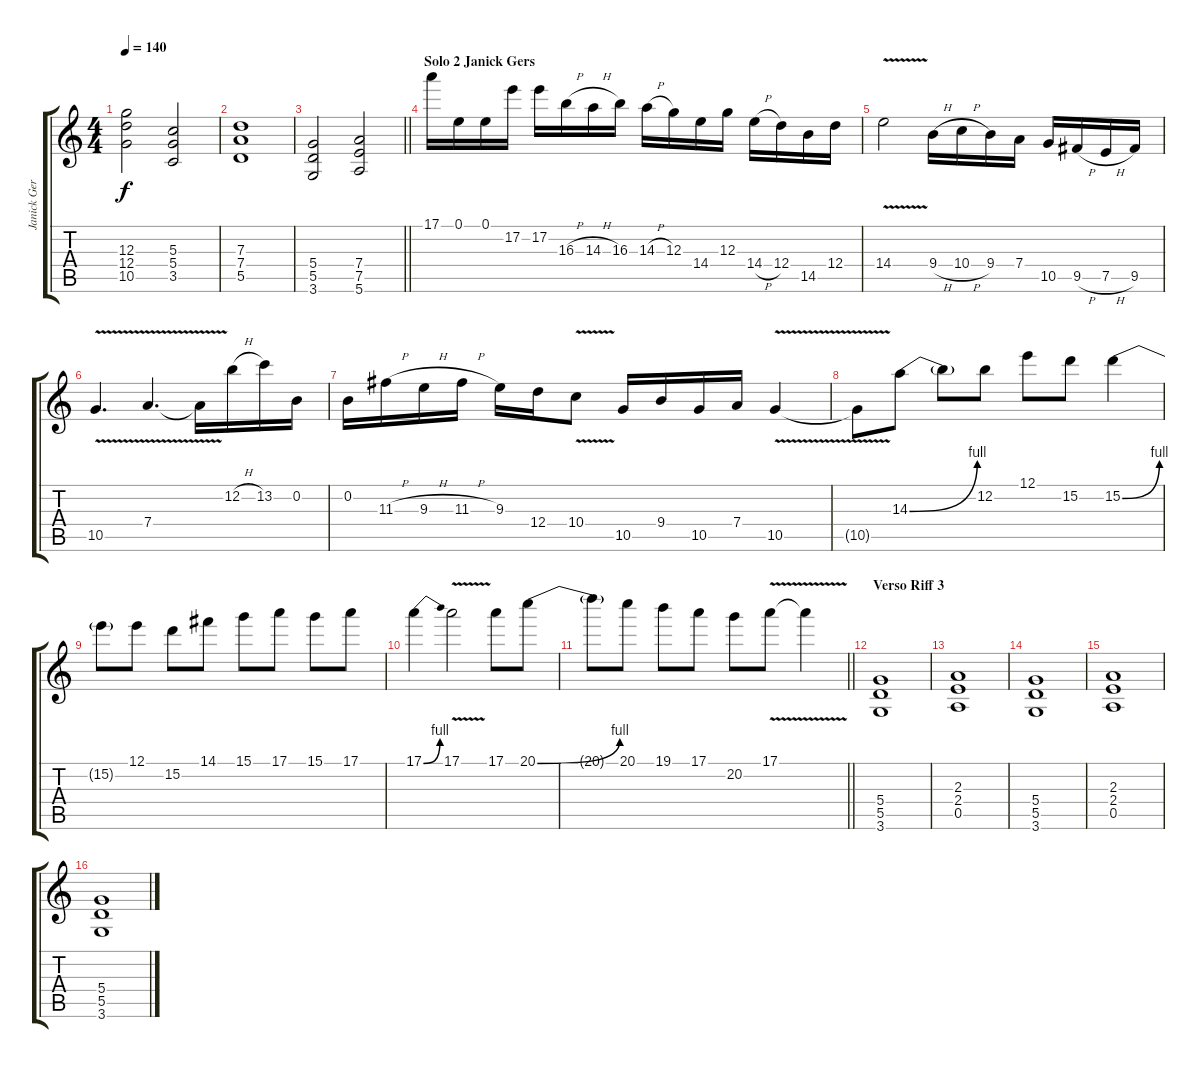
\track ("Janick Gers" "Janick Ger") {instrument distortionguitar}
\staff {score tabs}
\tuning (E4 B3 G3 D3 A2 E2) {hide}
\ts (4 4)
\tempo 140
\clef g2
\ks c
(12.3 12.4 10.5).2{dy f} (5.3 5.4 3.5).2 |
(7.3 7.4 5.5).1 |
\barLineRight lightlight
(5.4 5.5 3.6).2 (7.4 7.5 5.6).2 |
\section ("" "Solo 2 Janick Gers")
17.1.16{volume 16} 0.1.16 0.1.16 17.2.16 17.2.16 16.3{h}.16 14.3{h}.16 16.3.16 14.3{h}.16 12.3.16 14.4.16 12.3.16 14.4{h}.16 12.4.16 14.5.16 12.4.16 |
14.4{v}.2 9.4{h}.16 10.4{h}.16 9.4.16 7.4.16 10.5.16 9.5{h}.16 7.5{h}.16 9.5.16 |
10.5{v}.4{d} 7.4{v}.4{d} 7.4{t}.16 12.2{h}.16 13.2.16 0.2.16 |
0.2.16 11.3{h}.16 9.3{h}.16 11.3{h}.16 9.3.16 12.4.16 10.4{v}.8 10.5.16 9.4.16 10.5.16 7.4.16 10.5{v}.4 |
10.5{t}.8 14.3{be (bend 0 0 60 4)}.8 14.3{t}.8 12.2.8 12.1.8 15.2.8 15.2{be (bend 0 0 60 4)}.4 |
15.2{t}.8 12.1.8 15.2.8 14.1.8 15.1.8 17.1.8 15.1.8 17.1.8 |
17.1{be (bend 0 0 60 4)}.4 17.1{v}.2 17.1.8 20.1{be (bend 0 0 60 4)}.8 |
\barLineRight lightlight
20.1{t}.8 20.1.8 19.1.8 17.1.8 20.2.8 17.1{v}.8 17.1{t}.4 |
\section ("" "Verso Riff 3")
(5.4 5.5 3.6).1{volume 11} |
(2.3 2.4 0.5).1 |
(5.4 5.5 3.6).1 |
(2.3 2.4 0.5).1 |
(5.4 5.5 3.6).1
